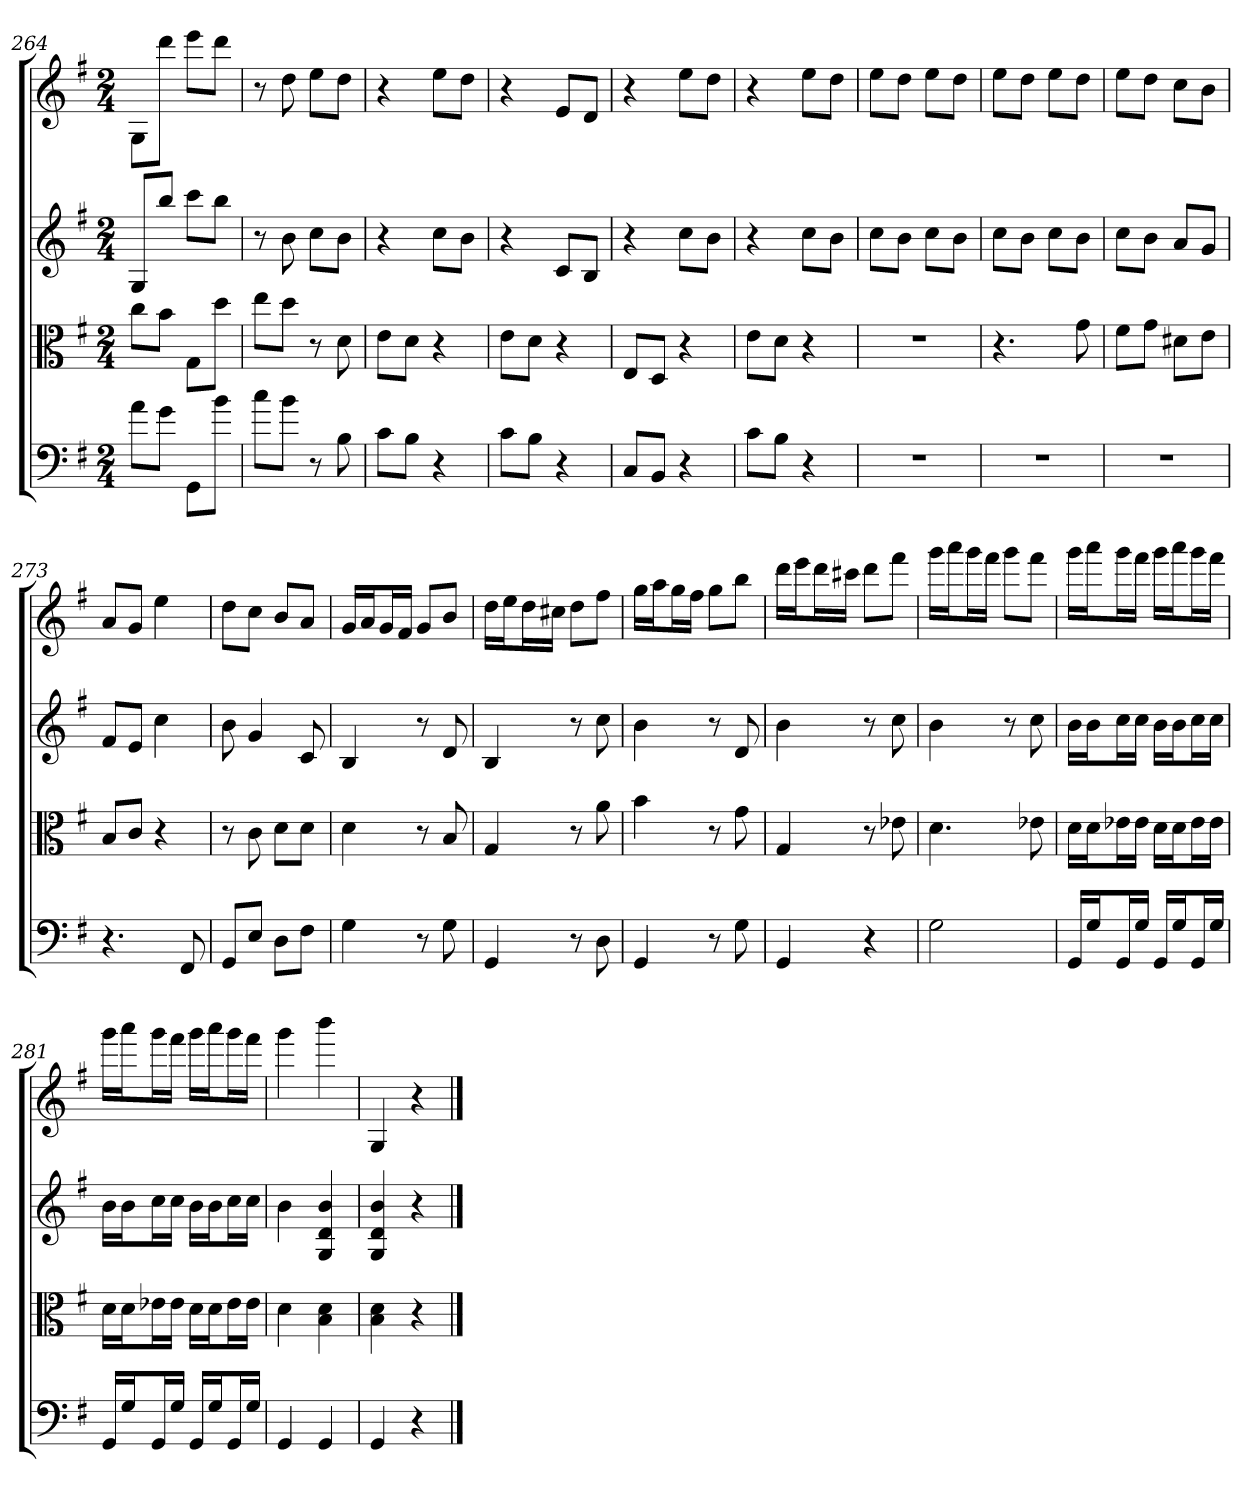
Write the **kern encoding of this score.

**kern	**kern	**kern	**kern
*part4	*part3	*part2	*part1
*staff4	*staff3	*staff2	*staff1
*clefF4	*clefC3	*	*
*k[f#]	*k[f#]	*k[f#]	*k[f#]
*G:	*G:	*G:	*G:
*M2/4	*M2/4	*M2/4	*M2/4
=264	=264	=264	=264
8a\L	8cc\L	8GL	8GL
8g\J	8b\J	8bbJ	8dddJ
8GG\L	8G\L	8cccL	8eeeL
8b\J	8dd\J	8bbJ	8dddJ
=265	=265	=265	=265
8cc\L	8ee\L	8r	8r
8b\J	8dd\J	8b	8dd
8r	8r	8ccL	8eeL
8B	8d	8bJ	8ddJ
=266	=266	=266	=266
8c\L	8e\L	4r	4r
8B\J	8d\J	.	.
4r	4r	8ccL	8eeL
.	.	8bJ	8ddJ
=267	=267	=267	=267
8c\L	8e\L	4r	4r
8B\J	8d\J	.	.
4r	4r	8cL	8eL
.	.	8BJ	8dJ
=268	=268	=268	=268
8C/L	8E/L	4r	4r
8BB/J	8D/J	.	.
4r	4r	8ccL	8eeL
.	.	8bJ	8ddJ
=269	=269	=269	=269
8c\L	8e\L	4r	4r
8B\J	8d\J	.	.
4r	4r	8ccL	8eeL
.	.	8bJ	8ddJ
=270	=270	=270	=270
2r	2r	8ccL	8eeL
.	.	8bJ	8ddJ
.	.	8ccL	8eeL
.	.	8bJ	8ddJ
=271	=271	=271	=271
2r	4.r	8ccL	8eeL
.	.	8bJ	8ddJ
.	.	8ccL	8eeL
.	8g	8bJ	8ddJ
=272	=272	=272	=272
2r	8f#\L	8ccL	8eeL
.	8g\J	8bJ	8ddJ
.	8d#X\L	8aL	8ccL
.	8e\J	8gJ	8bJ
=273	=273	=273	=273
4.r	8B/L	8f#L	8aL
.	8c/J	8eJ	8gJ
.	4r	4cc	4ee
8FF#	.	.	.
=274	=274	=274	=274
8GG/L	8r	8b	8ddL
8E/J	8c	4g	8ccJ
8D\L	8d\L	.	8bL
8F#\J	8d\J	8c	8aJ
=275	=275	=275	=275
4G	4d	4B	16gLL
.	.	.	16aJ
.	.	.	16gL
.	.	.	16f#JJ
8r	8r	8r	8gL
8G	8B	8d	8bJ
=276	=276	=276	=276
4GG	4G	4B	16ddLL
.	.	.	16eeJ
.	.	.	16ddL
.	.	.	16cc#XJJ
8r	8r	8r	8ddL
8D	8a	8cc	8ff#J
=277	=277	=277	=277
4GG	4b	4b	16ggLL
.	.	.	16aaJ
.	.	.	16ggL
.	.	.	16ff#JJ
8r	8r	8r	8ggL
8G	8g	8d	8bbJ
=278	=278	=278	=278
4GG	4G	4b	16dddLL
.	.	.	16eeeJ
.	.	.	16dddL
.	.	.	16ccc#XJJ
4r	8r	8r	8dddL
.	8e-X	8cc	8fff#J
=279	=279	=279	=279
2G	4.d	4b	16gggLL
.	.	.	16aaaJ
.	.	.	16gggL
.	.	.	16fff#JJ
.	.	8r	8gggL
.	8e-X	8cc	8fff#J
=280	=280	=280	=280
16GG/LL	16d\LL	16bLL	16gggLL
16G/J	16d\J	16bJ	16aaaJ
16GG/L	16e-X\L	16ccL	16gggL
16G/JJ	16e-\JJ	16ccJJ	16fff#JJ
16GG/LL	16d\LL	16bLL	16gggLL
16G/J	16d\J	16bJ	16aaaJ
16GG/L	16e-\L	16ccL	16gggL
16G/JJ	16e-\JJ	16ccJJ	16fff#JJ
=281	=281	=281	=281
16GG/LL	16d\LL	16bLL	16gggLL
16G/J	16d\J	16bJ	16aaaJ
16GG/L	16e-X\L	16ccL	16gggL
16G/JJ	16e-\JJ	16ccJJ	16fff#JJ
16GG/LL	16d\LL	16bLL	16gggLL
16G/J	16d\J	16bJ	16aaaJ
16GG/L	16e-\L	16ccL	16gggL
16G/JJ	16e-\JJ	16ccJJ	16fff#JJ
=282	=282	=282	=282
4GG	4d	4b	4ggg
4GG	4B 4d	4G 4d 4b	4bbb
=283	=283	=283	=283
4GG	4B 4d	4G 4d 4b	4G
4r	4r	4r	4r
==	==	==	==
*-	*-	*-	*-
